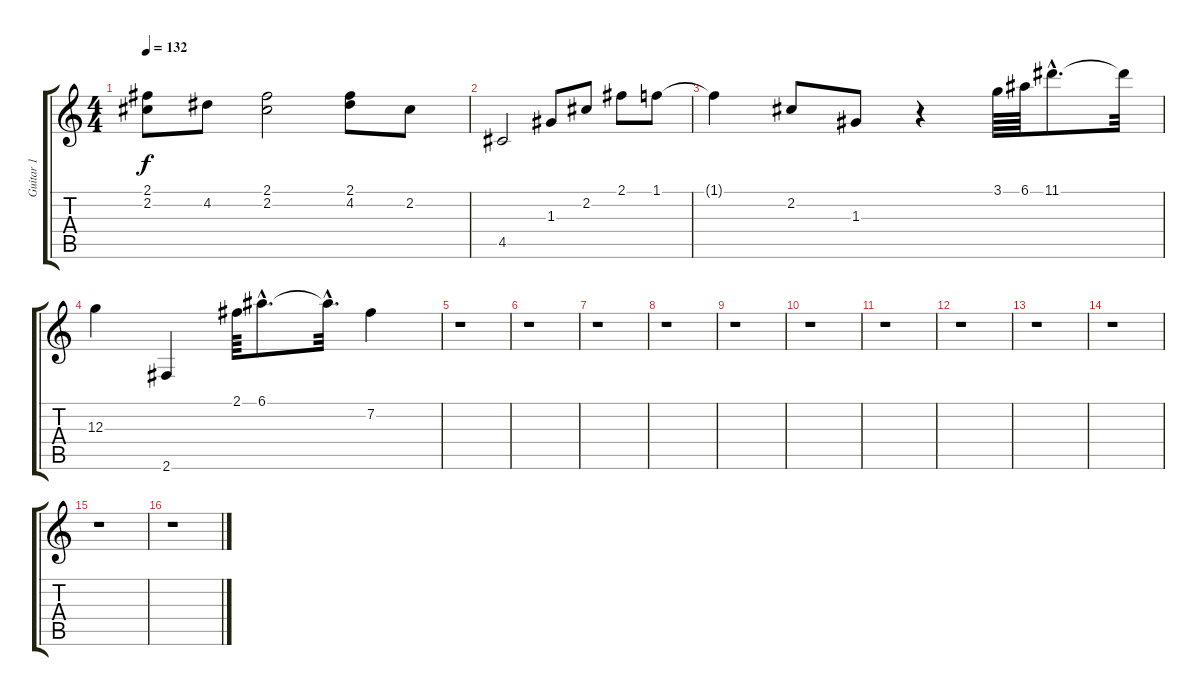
\track ("Guitar 1" "Guitar 1") {instrument electricguitarjazz}
\staff {score tabs}
\tuning (E4 B3 G3 D3 A2 E2) {hide}
\ts (4 4)
\tempo 132
\clef g2
\ks c
(2.1 2.2).8{dy f} 4.2.8 (2.1 2.2).2 (2.1 4.2).8 2.2.8 |
4.5.2 1.3.8 2.2.8 2.1.8 1.1.8 |
1.1{t}.4 2.2.8 1.3.8 r.4 3.1.64 6.1.64 11.1{hac}.8{d} 11.1{t}.32 |
12.3.4 2.6.4 2.1.64 6.1{hac}.8{d} 6.1{hac t}.32{d} 7.2.4 |
r.1 |
r.1 |
r.1 |
r.1 |
r.1 |
r.1 |
r.1 |
r.1 |
r.1 |
r.1 |
r.1 |
r.1
